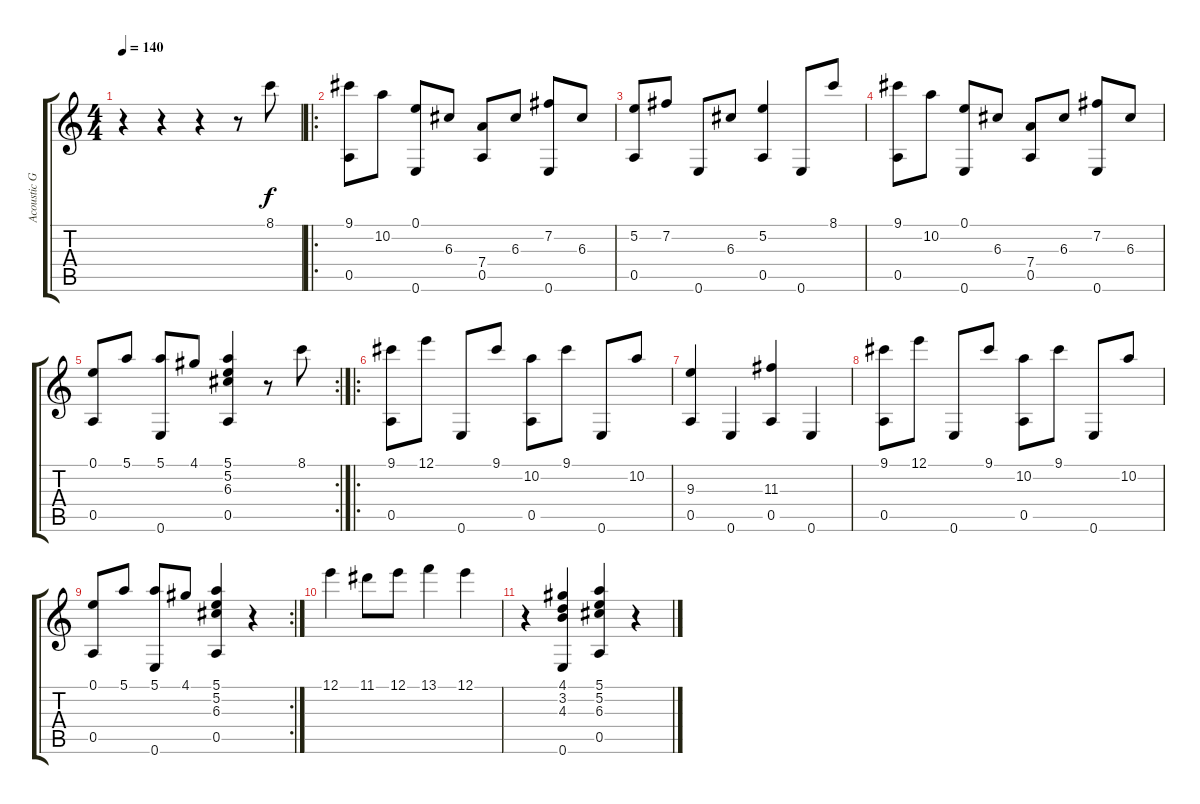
\track ("Acoustic Guitar" "Acoustic G") {instrument acousticguitarnylon}
\staff {score tabs}
\tuning (E4 B3 G3 D3 A2 E2) {hide}
\ts (4 4)
\tempo 140
\clef g2
\ks c
r.4{dy f instrument acousticguitarnylon} r.4 r.4 r.8 8.1.8 |
\ro
(9.1 0.5).8 10.2.8 (0.1 0.6).8 6.3.8 (7.4 0.5).8 6.3.8 (7.2 0.6).8 6.3.8 |
(5.2 0.5).8 7.2.8 0.6.8 6.3.8 (5.2 0.5).4 0.6.8 8.1.8 |
(9.1 0.5).8 10.2.8 (0.1 0.6).8 6.3.8 (7.4 0.5).8 6.3.8 (7.2 0.6).8 6.3.8 |
\rc 2
(0.1 0.5).8 5.1.8 (5.1 0.6).8 4.1.8 (5.1 5.2 6.3 0.5).4 r.8 8.1.8 |
\ro
(9.1 0.5).8 12.1.8 0.6.8 9.1.8 (10.2 0.5).8 9.1.8 0.6.8 10.2.8 |
(9.3 0.5).4 0.6.4 (11.3 0.5).4 0.6.4 |
(9.1 0.5).8 12.1.8 0.6.8 9.1.8 (10.2 0.5).8 9.1.8 0.6.8 10.2.8 |
\rc 2
(0.1 0.5).8 5.1.8 (5.1 0.6).8 4.1.8 (5.1 5.2 6.3 0.5).4 r.4 |
12.1.4 11.1.8 12.1.8 13.1.4 12.1.4 |
r.4 (4.1 3.2 4.3 0.6).4 (5.1 5.2 6.3 0.5).4 r.4
